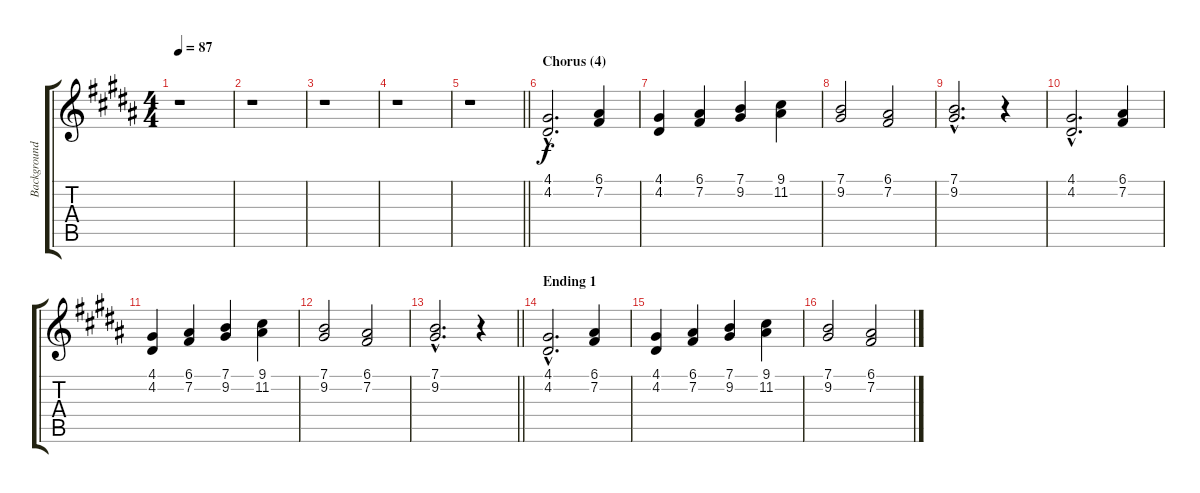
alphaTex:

\track ("Background Chorus" "Background") {instrument choiraahs}
\staff {score tabs}
\tuning (E4 B3 G3 D3 A2 E2) {hide}
\ts (4 4)
\tempo 87
\clef g2
\ks b
r.1{dy f} |
r.1 |
r.1 |
r.1 |
\barLineRight lightlight
r.1 |
\section ("" "Chorus (4)")
(4.1{hac} 4.2{hac}).2{d} (6.1 7.2).4 |
(4.1 4.2).4 (6.1 7.2).4 (7.1 9.2).4 (9.1 11.2).4 |
(7.1 9.2).2 (6.1 7.2).2 |
(7.1{hac} 9.2{hac}).2{d} r.4 |
(4.1{hac} 4.2{hac}).2{d} (6.1 7.2).4 |
(4.1 4.2).4 (6.1 7.2).4 (7.1 9.2).4 (9.1 11.2).4 |
(7.1 9.2).2 (6.1 7.2).2 |
\barLineRight lightlight
(7.1{hac} 9.2{hac}).2{d} r.4 |
\section ("" "Ending 1")
(4.1{hac} 4.2{hac}).2{d} (6.1 7.2).4 |
(4.1 4.2).4 (6.1 7.2).4 (7.1 9.2).4 (9.1 11.2).4 |
(7.1 9.2).2 (6.1 7.2).2
